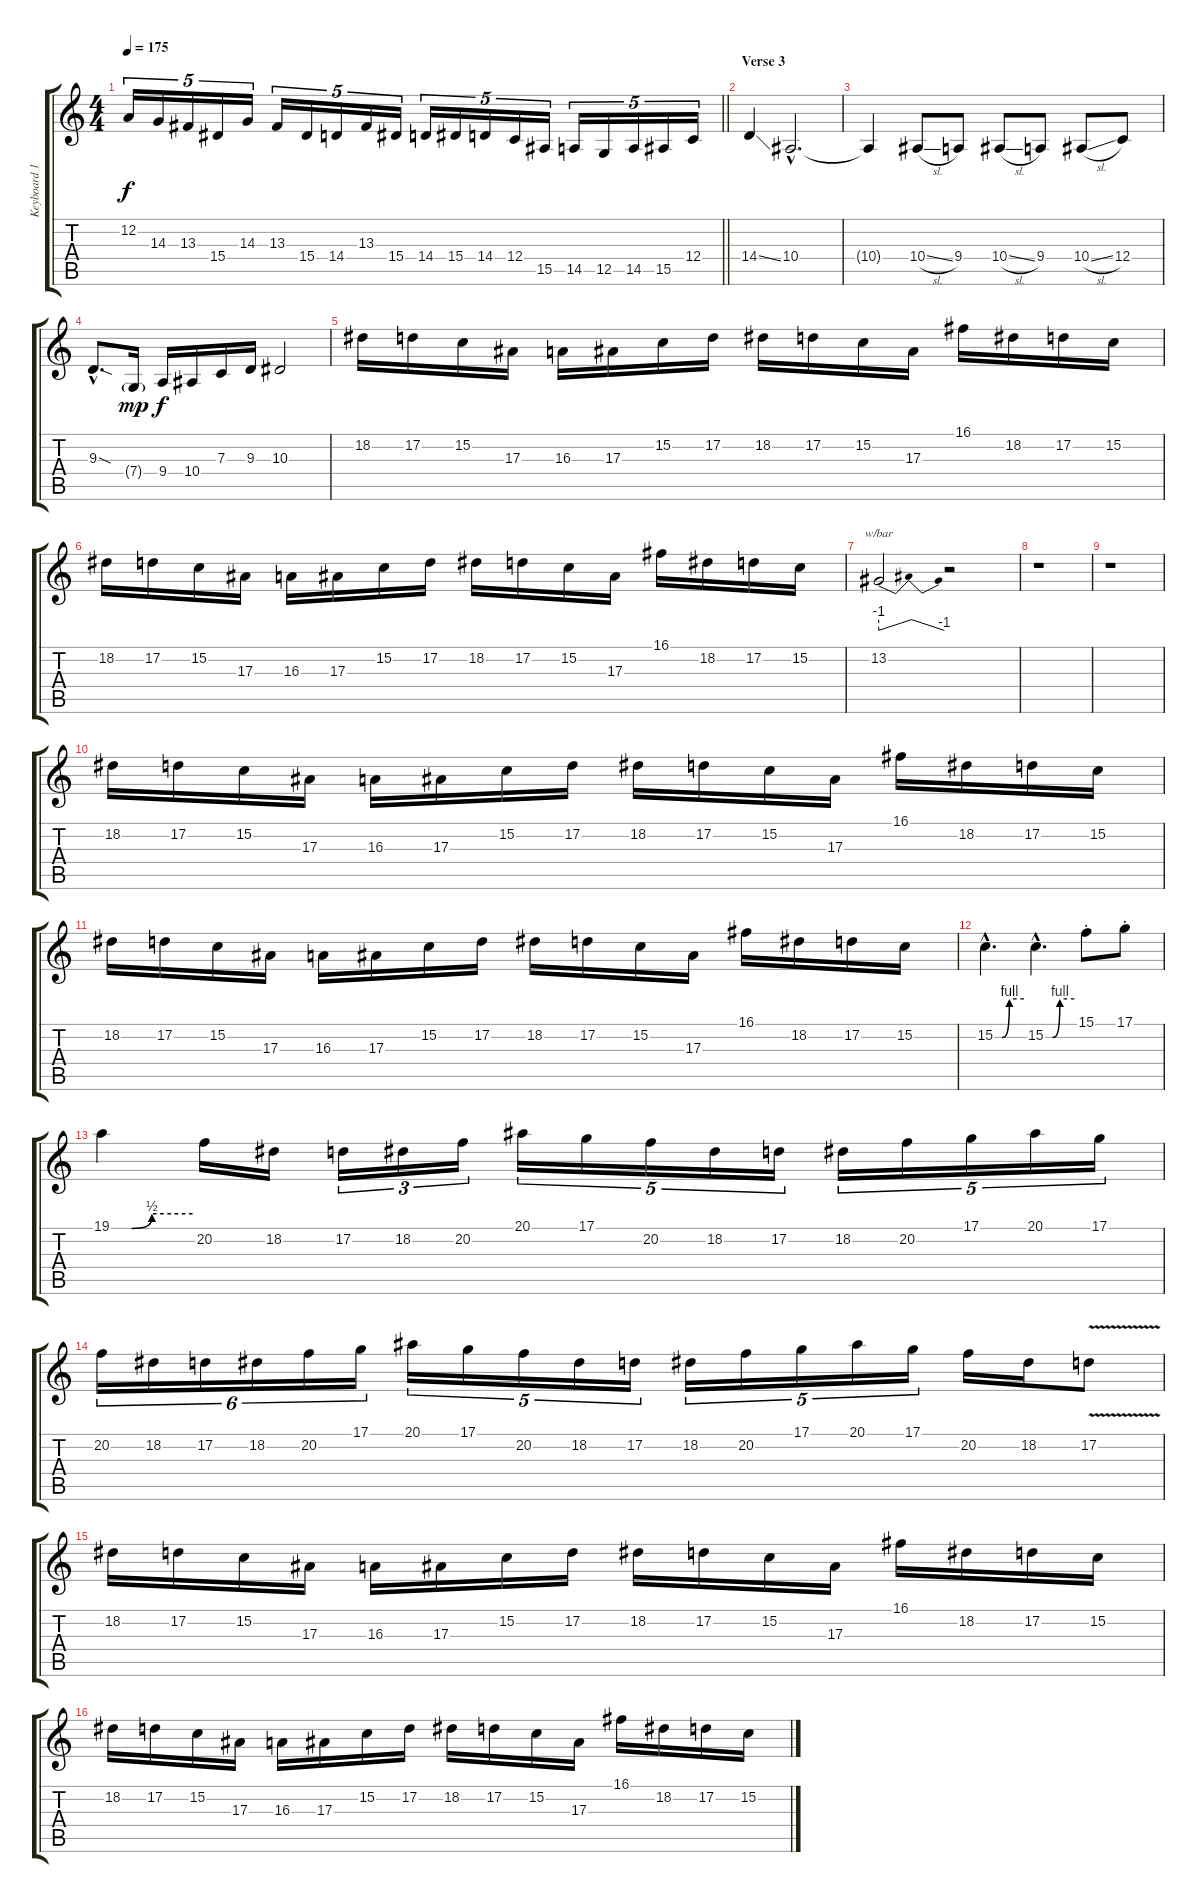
\track ("Keyboard 1 (Lead)" "Keyboard 1") {instrument lead1square}
\staff {score tabs}
\tuning (D4 A3 F3 C3 G2 D2) {hide}
\ts (4 4)
\tempo 175
\clef g2
\barLineRight lightlight
\ks c
12.2.16{tu (5 4) dy f} 14.3.16{tu (5 4)} 13.3.16{tu (5 4)} 15.4.16{tu (5 4)} 14.3.16{tu (5 4)} 13.3.16{tu (5 4)} 15.4.16{tu (5 4)} 14.4.16{tu (5 4)} 13.3.16{tu (5 4)} 15.4.16{tu (5 4)} 14.4.16{tu (5 4)} 15.4.16{tu (5 4)} 14.4.16{tu (5 4)} 12.4.16{tu (5 4)} 15.5.16{tu (5 4)} 14.5.16{tu (5 4)} 12.5.16{tu (5 4)} 14.5.16{tu (5 4)} 15.5.16{tu (5 4)} 12.4.16{tu (5 4)} |
\section ("" "Verse 3")
14.4{ss}.4{volume 15} 10.4{hac}.2{d} |
10.4{t}.4 10.4{sl}.8 9.4.8 10.4{sl}.8 9.4.8 10.4{sl}.8 12.4.8 |
9.3{sod hac}.8{d} 7.4{g}.16{dy mp} 9.4.16{dy f} 10.4.16 7.3.16 9.3.16 10.3.2 |
18.2.16{volume 13 balance 2} 17.2.16 15.2.16 17.3.16 16.3.16 17.3.16 15.2.16 17.2.16 18.2.16 17.2.16 15.2.16 17.3.16 16.1.16 18.2.16 17.2.16 15.2.16 |
18.2.16 17.2.16 15.2.16 17.3.16 16.3.16 17.3.16 15.2.16 17.2.16 18.2.16 17.2.16 15.2.16 17.3.16 16.1.16 18.2.16 17.2.16 15.2.16 |
13.2.2{tbe (dip default 0 -4 5 0 50 0 60 -4)} r.2 |
r.1 |
r.1 |
18.2.16{volume 13 balance 2} 17.2.16 15.2.16 17.3.16 16.3.16 17.3.16 15.2.16 17.2.16 18.2.16 17.2.16 15.2.16 17.3.16 16.1.16 18.2.16 17.2.16 15.2.16 |
18.2.16 17.2.16 15.2.16 17.3.16 16.3.16 17.3.16 15.2.16 17.2.16 18.2.16 17.2.16 15.2.16 17.3.16 16.1.16 18.2.16 17.2.16 15.2.16 |
15.2{be (custom 0 0 15 0 30 4 60 4) hac}.4{d volume 15} 15.2{be (custom 0 0 15 0 30 4 60 4) hac}.4{d} 15.1{st}.8 17.1{st}.8 |
19.1{be (custom 0 0 15 0 30 2 60 2)}.4 20.2.16 18.2.16 17.2.16{tu (3 2)} 18.2.16{tu (3 2)} 20.2.16{tu (3 2)} 20.1.16{tu (5 4)} 17.1.16{tu (5 4)} 20.2.16{tu (5 4)} 18.2.16{tu (5 4)} 17.2.16{tu (5 4)} 18.2.16{tu (5 4)} 20.2.16{tu (5 4)} 17.1.16{tu (5 4)} 20.1.16{tu (5 4)} 17.1.16{tu (5 4)} |
20.2.16{tu (6 4)} 18.2.16{tu (6 4)} 17.2.16{tu (6 4)} 18.2.16{tu (6 4)} 20.2.16{tu (6 4)} 17.1.16{tu (6 4)} 20.1.16{tu (5 4)} 17.1.16{tu (5 4)} 20.2.16{tu (5 4)} 18.2.16{tu (5 4)} 17.2.16{tu (5 4)} 18.2.16{tu (5 4)} 20.2.16{tu (5 4)} 17.1.16{tu (5 4)} 20.1.16{tu (5 4)} 17.1.16{tu (5 4)} 20.2.16 18.2.16 17.2{v}.8 |
18.2.16{volume 13 balance 2} 17.2.16 15.2.16 17.3.16 16.3.16 17.3.16 15.2.16 17.2.16 18.2.16 17.2.16 15.2.16 17.3.16 16.1.16 18.2.16 17.2.16 15.2.16 |
18.2.16 17.2.16 15.2.16 17.3.16 16.3.16 17.3.16 15.2.16 17.2.16 18.2.16 17.2.16 15.2.16 17.3.16 16.1.16 18.2.16 17.2.16 15.2.16
